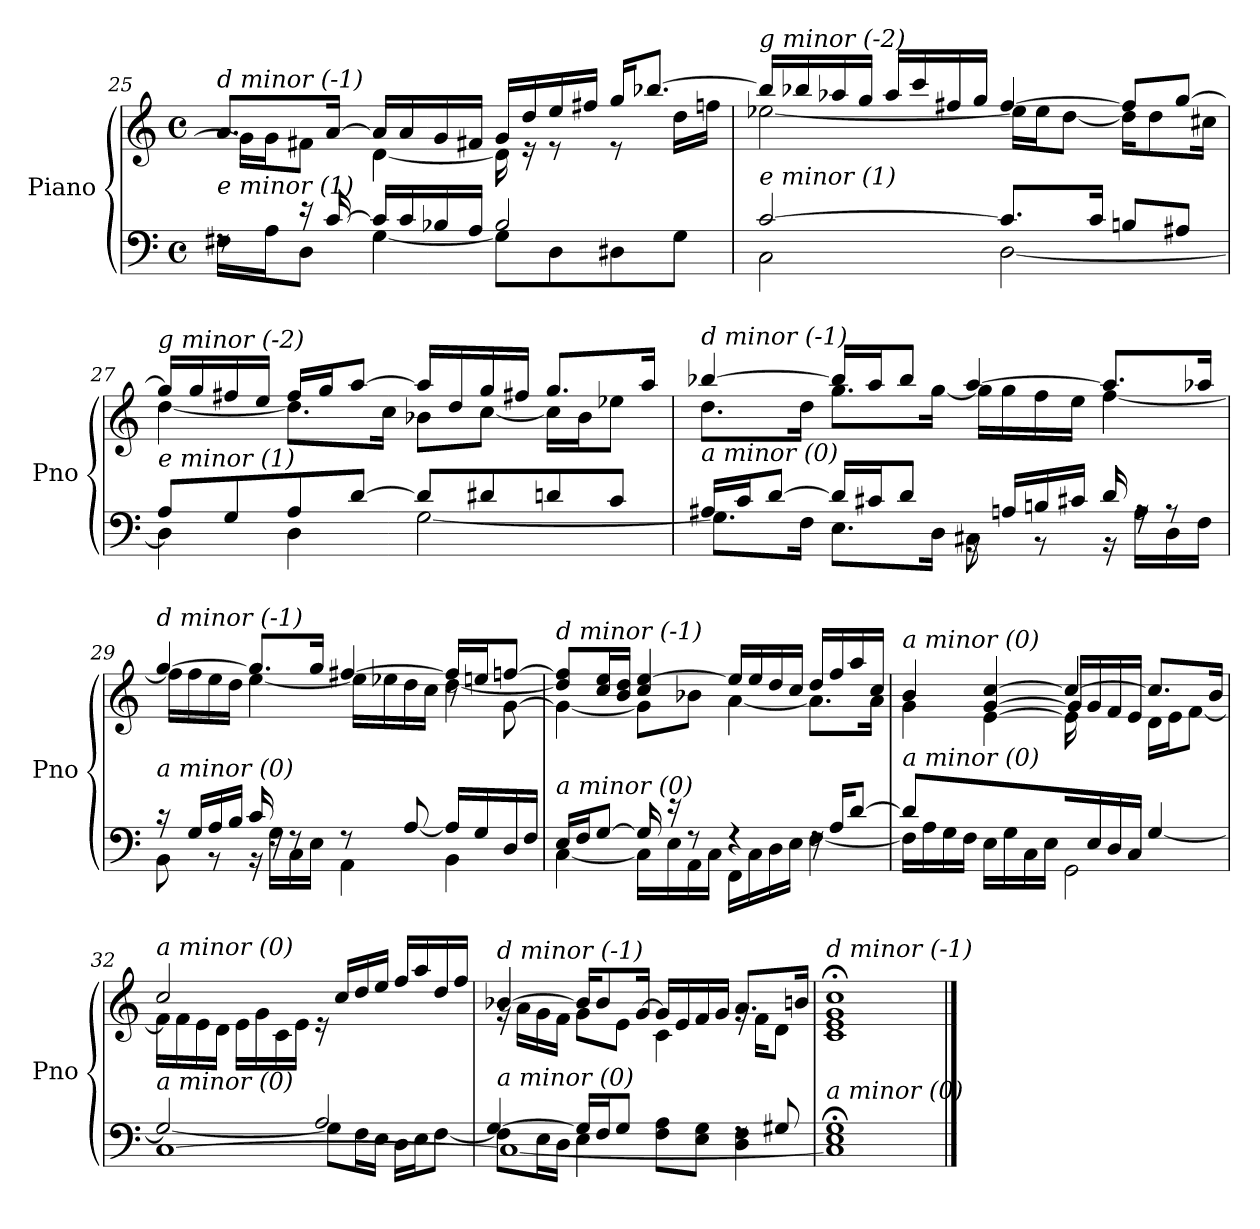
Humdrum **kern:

**kern	**kern
*part1	*part1
*staff2	*staff1
*I"Piano	*
*I'Pno	*
*clefF4	*clefG2
*k[]	*k[]
*M4/4	*M4/4
*met(c)	*met(c)
=25	=25
*^	*^
!	!	!LO:TX:i:t=d minor (-1)	!
!LO:TX:i:t=e minor (1)	!	!	!
8rF	16F#X\LL	8.a/L	16g\LL]
.	16A\J	.	16g\J
16r	8D\J	.	8f#X\J
[16c/	.	[16a/Jk	.
16c/LL]	[4G\	16a/LL]	[4d\
16c/	.	16a/	.
16B-X/	.	16g/	.
16A/JJ	.	16f#X/JJ	.
2B-/	8G\L]	16g/LL	16d\]
.	.	16dd/	16r
.	8D\	16ee/	8r
.	.	16ff#X/JJ	.
.	8D#Xi\	16gg/KL	8r
.	.	[8.bb-X/J	.
.	8G\J	.	16dd\LL
.	.	.	16ffn\JJ
!!LO:LB:g=z	!!
=26	=26	=26	=26
!	!	!LO:TX:i:t=g minor (-2)	!
!LO:TX:i:t=e minor (1)	!	!	!
[2c/	2C\	16bb-/LL]	[2ee-X\
.	.	16bb-X/	.
.	.	16aa-X/	.
.	.	16gg/JJ	.
.	.	16aa-/LL	.
.	.	16ccc/	.
.	.	16ff#X/	.
.	.	16gg/JJ	.
8.c/L]	[2D\	[4ff#/	16ee-\LL]
.	.	.	16ee-\J
.	.	.	[8dd\J
16c/Jk	.	.	.
8Bn/L	.	8ff#/L]	16dd\KL]
.	.	.	8dd\
8A#Xi/J	.	[8gg/J	.
.	.	.	16cc#X\Jk
=27	=27	=27	=27
!	!	!LO:TX:i:t=g minor (-2)	!
!LO:TX:i:t=e minor (1)	!	!	!
8A/L	4D\]	16gg/LL]	[4dd\
.	.	16gg/	.
8G/	.	16ff#X/	.
.	.	16ee/JJ	.
8A/	4D\	16ff#/LL	8.dd\L]
.	.	16gg/J	.
[8d/J	.	[8aa/J	.
.	.	.	16cc\Jk
8d/L]	[2G\	16aa/LL]	8b-X\L
.	.	16dd/	.
8d#Xi/	.	16gg/	[8cc\J
.	.	16ff#X/JJ	.
8d/	.	8.gg/L	16cc\LL]
.	.	.	16b-\J
8c/J	.	.	8ee-X\J
.	.	16aa/Jk	.
!!LO:LB:g=z	!!
=28	=28	=28	=28
!	!	!LO:TX:i:t=d minor (-1)	!
!LO:TX:i:t=a minor (0)	!	!	!
16A#Xi/LL	8.G\L]	[4bb-X/	8.dd\L
16c/J	.	.	.
[8d/J	.	.	.
.	16F\Jk	.	16dd\Jk
16d/LL]	8.E\L	16bb-/LL]	8.gg\L
16c#X/J	.	16aa/J	.
8d/J	.	8bb-/J	.
.	16D\Jk	.	[16gg\Jk
16rBB	8C#X\	[4aa/	16gg\LL]
16A/LL	.	.	16gg\
16Bn/	8r	.	16ff\
16c#X/JJ	.	.	16ee\JJ
16d/	16r	8.aa/L]	[4ff\
16rA	16A\LL	.	.
8rA	16D\	.	.
.	16F\JJ	16aa-X/Jk	.
=29	=29	=29	=29
*	*^	*	*^
!	!	!	!LO:TX:i:t=d minor (-1)	!	!
!LO:TX:i:t=a minor (0)	!	!	!	!	!
2.ryy	16r	8BB\	[4gg/	16ff\LL]	2.ryy
.	16G/LL	.	.	16ff\	.
.	16A/	8r	.	16ee\	.
.	16B/JJ	.	.	16dd\JJ	.
.	16c/	16r	8.gg/L]	[4ee\	.
.	16rF	16G\LL	.	.	.
.	8rF	16C\	.	.	.
.	.	16E\JJ	16gg/Jk	.	.
.	8rF	4AA\	[4ff#Xj/	16ee\LL]	.
.	.	.	.	16ee-X\	.
.	[8A/	.	.	16dd\	.
.	.	.	.	16cc\JJ	.
4ryy	16A/LL]	4BB\	16ff#/LL]	[4dd\	8r
.	16G/	.	16een/J	.	.
.	16D/	.	[8ffn/J	.	[8g\
.	16F/JJ	.	.	.	.
*	*v	*v	*	*	*
*	*	*	*v	*v
!!LO:LB:g=z
=30	=30	=30	=30
!	!	!LO:TX:i:t=d minor (-1)	!
!LO:TX:i:t=a minor (0)	!	!	!
16E/LL	[4C\	8dd/] 8ff/]L	4g\_
16F/J	.	.	.
[8G/J	.	16cc/ 16ee/L	.
.	.	16b/ 16dd/JJ	.
16G/]	16C\LL]	4cc/ [4ee/	8g\L]
16r	16E\	.	.
8rF	16AA\	.	8b-X\J
.	16C\JJ	.	.
4rF	16FF\LL	16ee/LL]	[4a\
.	16C\	16ee/	.
.	16D\	16dd/	.
.	16E\JJ	16cc/JJ	.
16rF	[4F\	16dd/LL	8.a\L]
16A/KL	.	16ff/	.
[8d/J	.	16aa/	.
.	.	16cc/JJ	16a\Jk
=31	=31	=31	=31
*	*^	*	*^
!	!	!	!LO:TX:i:t=a minor (0)	!	!
!LO:TX:i:t=a minor (0)	!	!	!	!	!
4ryy	4d/]	16F\LL]	4b/	4g\	4ryy
.	.	16A\	.	.	.
.	.	16G\	.	.	.
.	.	16F\JJ	.	.	.
4ryy	4ryy	16E\LL	[4g/ [4cc/	4ryy	[4e\
.	.	16G\	.	.	.
.	.	16C\	.	.	.
.	.	16E\JJ	.	.	.
2ryy	16ryy	2GG\	4cc/_	16g/LL]	16e\LL]
.	16E/	.	.	16g/	4..ryy
.	16D/	.	.	16f/	.
.	16C/JJ	.	.	16e/JJ	.
.	[4G/	.	8.cc/L]	16d\LL	.
.	.	.	.	16e\J	.
.	.	.	.	[8f\J	.
.	.	.	16b/Jk	.	.
*	*	*	*	*v	*v
!!LO:PB:g=z
=32	=32	=32	=32	=32
!	!	!	!LO:TX:i:t=a minor (0)	!
!LO:TX:i:t=a minor (0)	!	!	!	!
2ryy	2G/_	[1C	2cc/	16f\LL]
.	.	.	.	16f\
.	.	.	.	16e\
.	.	.	.	16d\JJ
.	.	.	.	16e\LL
.	.	.	.	16g\
.	.	.	.	16c\
.	.	.	.	16e\JJ
2A/	8G\L]	.	16re	2ryy
.	.	.	16cc/LL	.
.	16F\L	.	16dd/	.
.	16E\JJ	.	16ee/JJ	.
.	16D\LL	.	16ff/LL	.
.	16E\J	.	16aa/	.
.	[8F\J	.	16dd/	.
.	.	.	16ff/JJ	.
=33	=33	=33	=33	=33
*	*	*	*	*^
!	!	!	!LO:TX:i:t=d minor (-1)	!	!
!LO:TX:i:t=a minor (0)	!	!	!	!	!
8F\L]	1C_	[4G/	[4b-X/	16rg	2ryy
.	.	.	.	16a\LL	.
16E\L	.	.	.	16g\	.
16D\JJ	.	.	.	16f\JJ	.
4E\	.	16G/LL]	16b-/KL]	8g\L	.
.	.	16F/J	8b-/	.	.
.	.	8G/J	.	8e\J	.
.	.	.	[16g/Jk	.	.
8F\ 8A\L	.	4ryy	16g/LL]	4c\	4ryy
.	.	.	16e/	.	.
8E\ 8G\J	.	.	16f/	.	.
.	.	.	16g/JJ	.	.
4D\ 4F\	.	8rF	8.a/L	16rg	4ryy
.	.	.	.	16f\KL	.
.	.	8G#Xi/	.	8d\J	.
.	.	.	16bn/Jk	.	.
*	*v	*v	*	*	*
*	*	*v	*v	*v
=34	=34	=34
!	!	!LO:TX:i:t=d minor (-1)
!LO:TX:i:t=a minor (0)	!	!
1E; 1G;	1C]	1c;< 1e;< 1g;< 1cc;<
*v	*v	*
==	==
*-	*-
